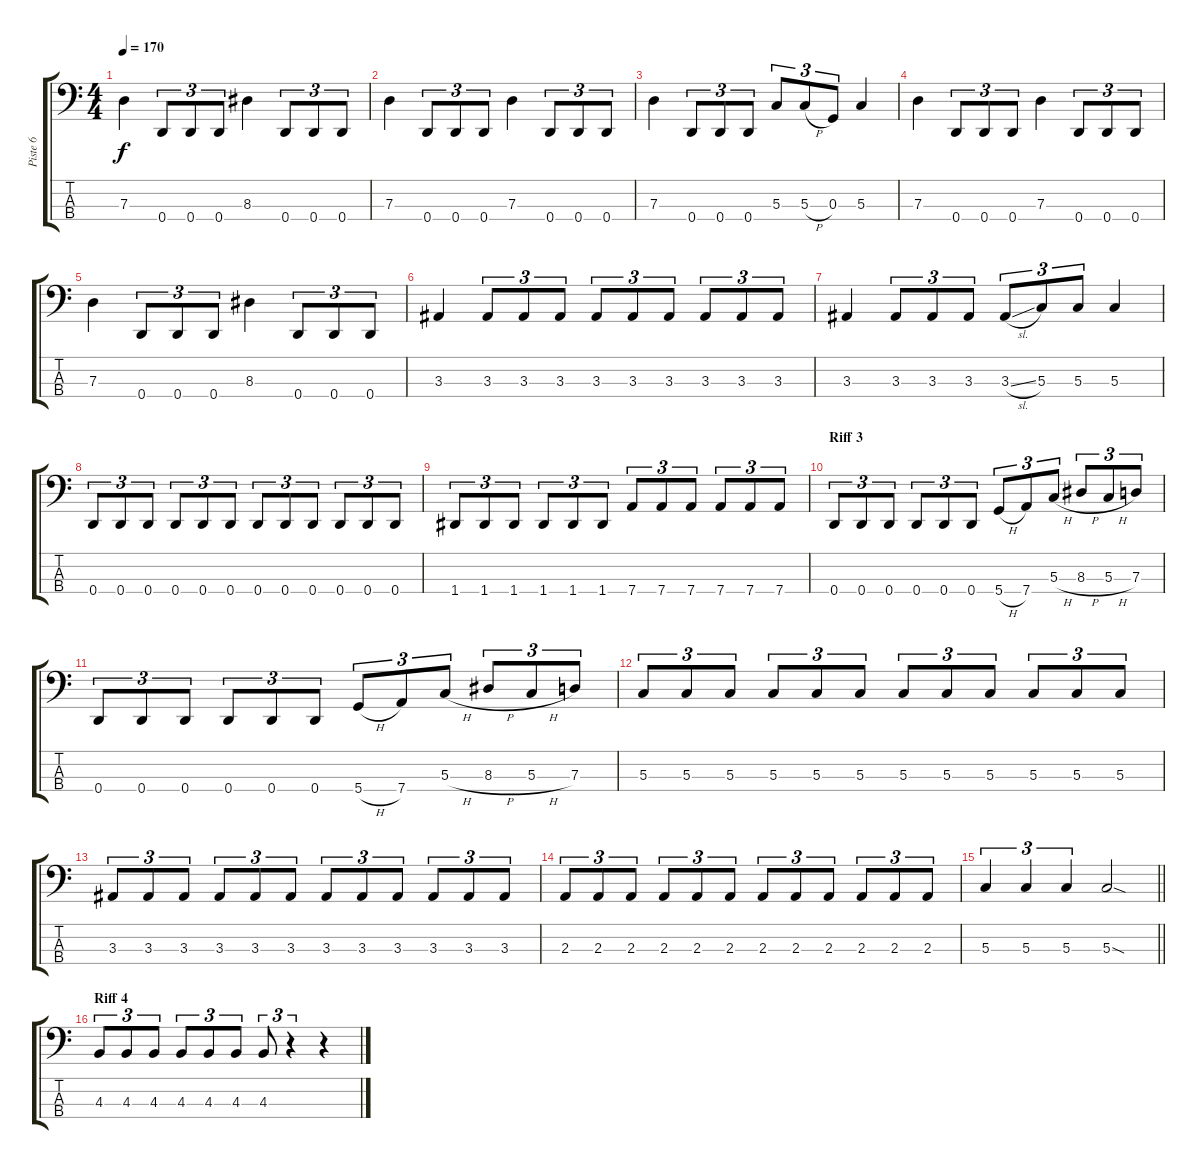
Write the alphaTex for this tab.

\track ("Piste 6" "Piste 6") {instrument electricbassfinger}
\staff {score tabs}
\tuning (F2 C2 G1 D1) {hide}
\ts (4 4)
\tempo 170
\clef f4
\ks c
7.3.4{dy f} 0.4.8{tu (3 2)} 0.4.8{tu (3 2)} 0.4.8{tu (3 2)} 8.3.4 0.4.8{tu (3 2)} 0.4.8{tu (3 2)} 0.4.8{tu (3 2)} |
7.3.4 0.4.8{tu (3 2)} 0.4.8{tu (3 2)} 0.4.8{tu (3 2)} 7.3.4 0.4.8{tu (3 2)} 0.4.8{tu (3 2)} 0.4.8{tu (3 2)} |
7.3.4 0.4.8{tu (3 2)} 0.4.8{tu (3 2)} 0.4.8{tu (3 2)} 5.3.8{tu (3 2)} 5.3{h}.8{tu (3 2)} 0.3.8{tu (3 2)} 5.3.4 |
7.3.4 0.4.8{tu (3 2)} 0.4.8{tu (3 2)} 0.4.8{tu (3 2)} 7.3.4 0.4.8{tu (3 2)} 0.4.8{tu (3 2)} 0.4.8{tu (3 2)} |
7.3.4 0.4.8{tu (3 2)} 0.4.8{tu (3 2)} 0.4.8{tu (3 2)} 8.3.4 0.4.8{tu (3 2)} 0.4.8{tu (3 2)} 0.4.8{tu (3 2)} |
3.3.4 3.3.8{tu (3 2)} 3.3.8{tu (3 2)} 3.3.8{tu (3 2)} 3.3.8{tu (3 2)} 3.3.8{tu (3 2)} 3.3.8{tu (3 2)} 3.3.8{tu (3 2)} 3.3.8{tu (3 2)} 3.3.8{tu (3 2)} |
3.3.4 3.3.8{tu (3 2)} 3.3.8{tu (3 2)} 3.3.8{tu (3 2)} 3.3{sl}.8{tu (3 2)} 5.3.8{tu (3 2)} 5.3.8{tu (3 2)} 5.3.4 |
0.4.8{tu (3 2)} 0.4.8{tu (3 2)} 0.4.8{tu (3 2)} 0.4.8{tu (3 2)} 0.4.8{tu (3 2)} 0.4.8{tu (3 2)} 0.4.8{tu (3 2)} 0.4.8{tu (3 2)} 0.4.8{tu (3 2)} 0.4.8{tu (3 2)} 0.4.8{tu (3 2)} 0.4.8{tu (3 2)} |
1.4.8{tu (3 2)} 1.4.8{tu (3 2)} 1.4.8{tu (3 2)} 1.4.8{tu (3 2)} 1.4.8{tu (3 2)} 1.4.8{tu (3 2)} 7.4.8{tu (3 2)} 7.4.8{tu (3 2)} 7.4.8{tu (3 2)} 7.4.8{tu (3 2)} 7.4.8{tu (3 2)} 7.4.8{tu (3 2)} |
\section ("" "Riff 3")
0.4.8{tu (3 2)} 0.4.8{tu (3 2)} 0.4.8{tu (3 2)} 0.4.8{tu (3 2)} 0.4.8{tu (3 2)} 0.4.8{tu (3 2)} 5.4{h}.8{tu (3 2)} 7.4.8{tu (3 2)} 5.3{h}.8{tu (3 2)} 8.3{h}.8{tu (3 2)} 5.3{h}.8{tu (3 2)} 7.3.8{tu (3 2)} |
0.4.8{tu (3 2)} 0.4.8{tu (3 2)} 0.4.8{tu (3 2)} 0.4.8{tu (3 2)} 0.4.8{tu (3 2)} 0.4.8{tu (3 2)} 5.4{h}.8{tu (3 2)} 7.4.8{tu (3 2)} 5.3{h}.8{tu (3 2)} 8.3{h}.8{tu (3 2)} 5.3{h}.8{tu (3 2)} 7.3.8{tu (3 2)} |
5.3.8{tu (3 2)} 5.3.8{tu (3 2)} 5.3.8{tu (3 2)} 5.3.8{tu (3 2)} 5.3.8{tu (3 2)} 5.3.8{tu (3 2)} 5.3.8{tu (3 2)} 5.3.8{tu (3 2)} 5.3.8{tu (3 2)} 5.3.8{tu (3 2)} 5.3.8{tu (3 2)} 5.3.8{tu (3 2)} |
3.3.8{tu (3 2)} 3.3.8{tu (3 2)} 3.3.8{tu (3 2)} 3.3.8{tu (3 2)} 3.3.8{tu (3 2)} 3.3.8{tu (3 2)} 3.3.8{tu (3 2)} 3.3.8{tu (3 2)} 3.3.8{tu (3 2)} 3.3.8{tu (3 2)} 3.3.8{tu (3 2)} 3.3.8{tu (3 2)} |
2.3.8{tu (3 2)} 2.3.8{tu (3 2)} 2.3.8{tu (3 2)} 2.3.8{tu (3 2)} 2.3.8{tu (3 2)} 2.3.8{tu (3 2)} 2.3.8{tu (3 2)} 2.3.8{tu (3 2)} 2.3.8{tu (3 2)} 2.3.8{tu (3 2)} 2.3.8{tu (3 2)} 2.3.8{tu (3 2)} |
\barLineRight lightlight
5.3.4{tu (3 2)} 5.3.4{tu (3 2)} 5.3.4{tu (3 2)} 5.3{sod}.2 |
\section ("" "Riff 4")
4.3.8{tu (3 2)} 4.3.8{tu (3 2)} 4.3.8{tu (3 2)} 4.3.8{tu (3 2)} 4.3.8{tu (3 2)} 4.3.8{tu (3 2)} 4.3.8{tu (3 2)} r.4{tu (3 2)} r.4
